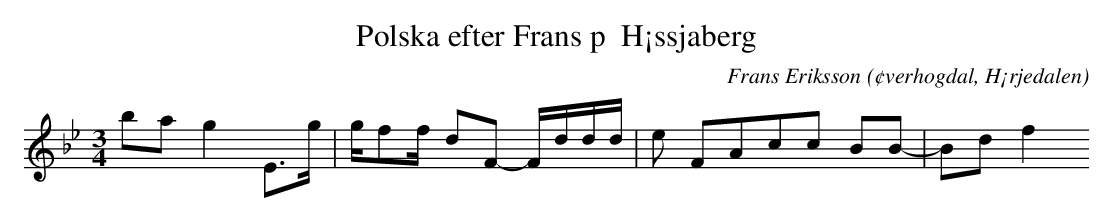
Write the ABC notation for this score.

X:1
T:Polska efter Frans p  H¡ssjaberg
O:¢verhogdal, H¡rjedalen
M:3/4
C:Frans Eriksson
K:Bb
ba g2 E>g |g/ff/- dF- F/d/d/d/|e2/3 F4/3A4/3c2/3c2/3 B2/3B2/3|-Bd f2
